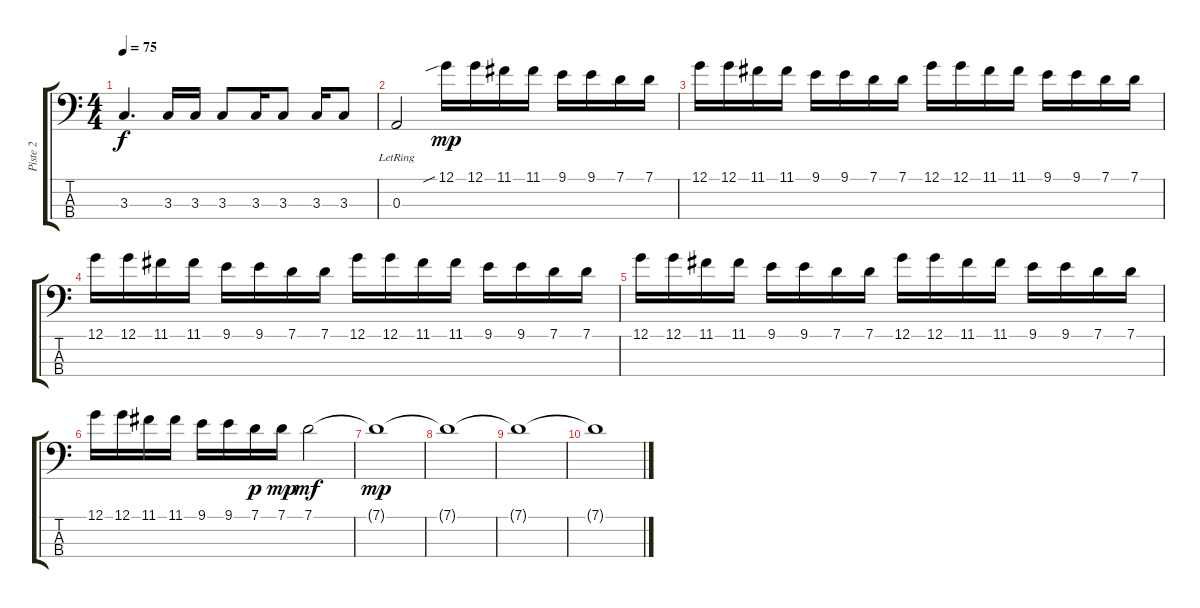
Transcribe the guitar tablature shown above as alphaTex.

\track ("Piste 2" "Piste 2") {instrument electricbassfinger}
\staff {score tabs}
\tuning (G2 D2 A1 E1) {hide}
\ts (4 4)
\tempo 75
\clef f4
\ks c
3.3.4{d dy f} 3.3.16 3.3.16 3.3.8 3.3.16 3.3.8 3.3.16 3.3.8 |
0.3{lr}.2 12.1{sib}.16{dy mp} 12.1.16 11.1.16 11.1.16 9.1.16 9.1.16 7.1.16 7.1.16 |
12.1.16 12.1.16 11.1.16 11.1.16 9.1.16 9.1.16 7.1.16 7.1.16 12.1.16 12.1.16 11.1.16 11.1.16 9.1.16 9.1.16 7.1.16 7.1.16 |
12.1.16 12.1.16 11.1.16 11.1.16 9.1.16 9.1.16 7.1.16 7.1.16 12.1.16 12.1.16 11.1.16 11.1.16 9.1.16 9.1.16 7.1.16 7.1.16 |
12.1.16 12.1.16 11.1.16 11.1.16 9.1.16 9.1.16 7.1.16 7.1.16 12.1.16 12.1.16 11.1.16 11.1.16 9.1.16 9.1.16 7.1.16 7.1.16 |
12.1.16 12.1.16 11.1.16 11.1.16 9.1.16 9.1.16 7.1.16{dy p} 7.1.16{dy mp} 7.1.2{dy mf} |
7.1{t}.1{dy mp} |
7.1{t}.1 |
7.1{t}.1 |
7.1{t}.1
